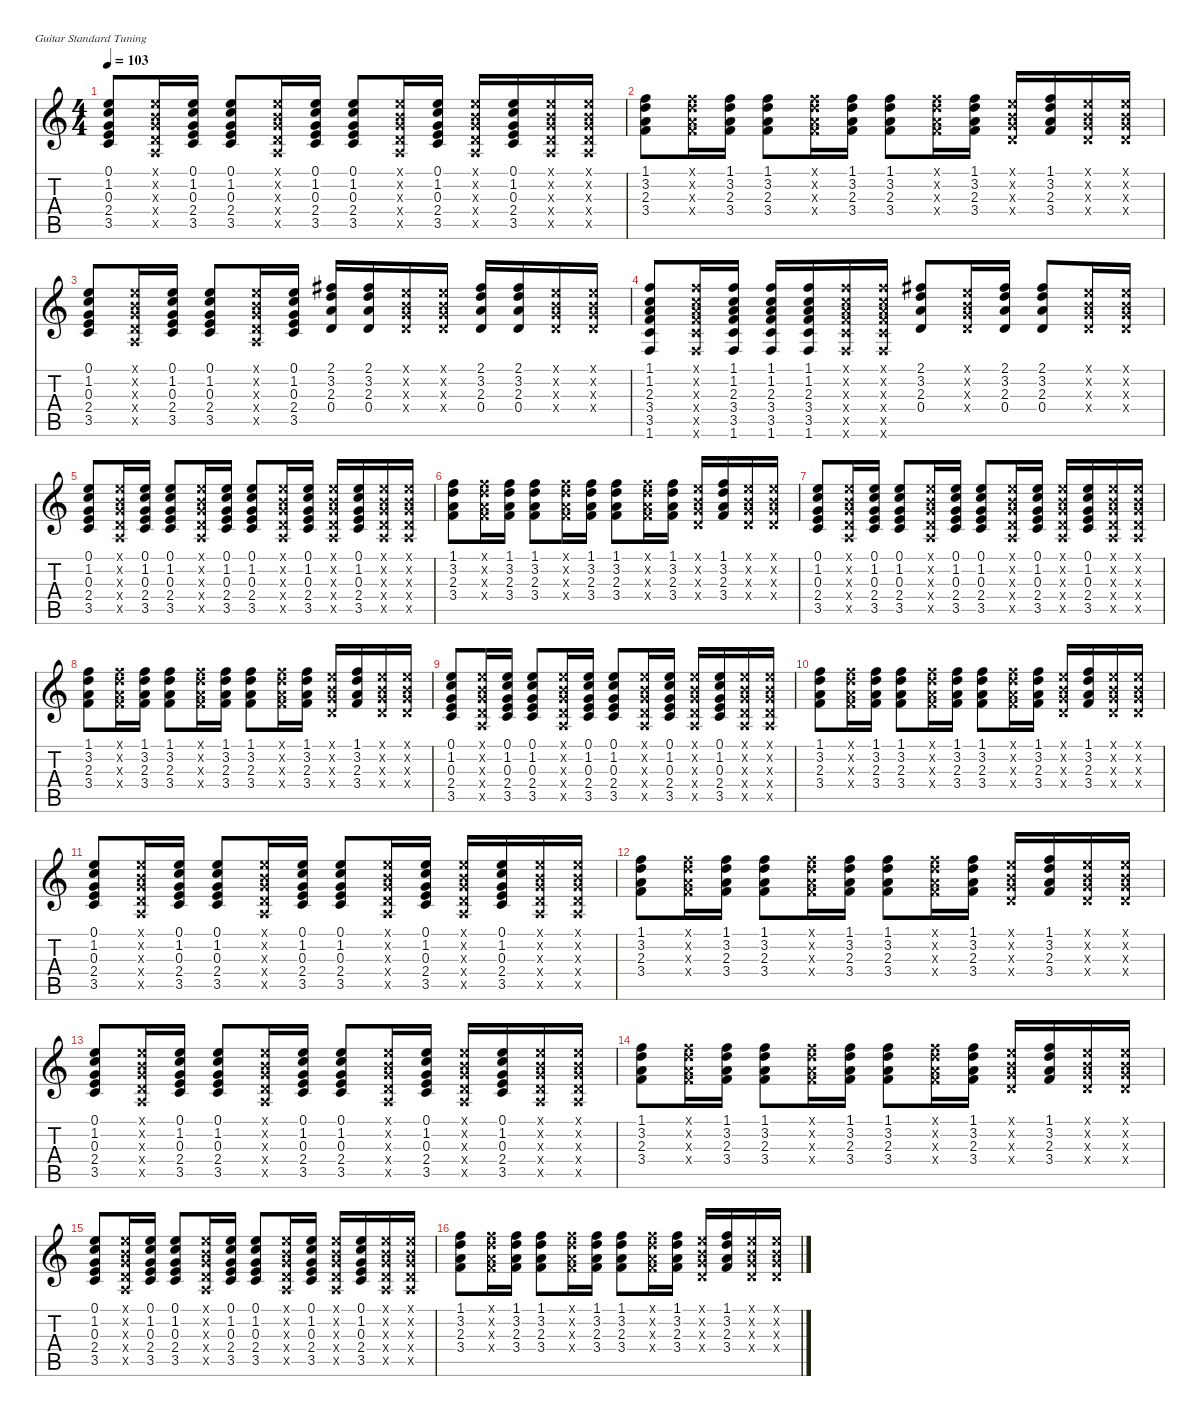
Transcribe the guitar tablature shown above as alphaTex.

\defaultSystemsLayout 4
\hideDynamics
\bracketExtendMode nobrackets
\singleTrackTrackNamePolicy hidden
\multiTrackTrackNamePolicy hidden
\otherSystemsTrackNameOrientation horizontal
\track ("Guitar 2" "s.guit.") {instrument acousticguitarsteel}
\staff {score tabs}
\tuning (E4 B3 G3 D3 A2 E2)
\ts (4 4)
\tempo 103
\clef g2
\ks c
(0.1 1.2 0.3 2.4 3.5).8{dy f beam Up} (0.1{x} 0.2{x} 0.3{x} 0.4{x} 0.5{x}).16{beam Up} (0.1 1.2 0.3 2.4 3.5).16{beam Up} (0.1 1.2 0.3 2.4 3.5).8{beam Up} (0.1{x} 0.2{x} 0.3{x} 0.4{x} 0.5{x}).16{beam Up} (0.1 1.2 0.3 2.4 3.5).16{beam Up} (0.1 1.2 0.3 2.4 3.5).8{beam Up} (0.1{x} 0.2{x} 0.3{x} 0.4{x} 0.5{x}).16{beam Up} (0.1 1.2 0.3 2.4 3.5).16{beam Up} (0.1{x} 0.2{x} 0.3{x} 0.4{x} 0.5{x}).16{beam Up} (0.1 1.2 0.3 2.4 3.5).16{beam Up} (0.1{x} 0.2{x} 0.3{x} 0.4{x} 0.5{x}).16{beam Up} (0.1{x} 0.2{x} 0.3{x} 0.4{x} 0.5{x}).16{beam Up} |
(1.1 3.2 2.3 3.4).8{beam Down} (1.1{x} 3.2{x} 2.3{x} 3.4{x}).16{beam Down} (1.1 3.2 2.3 3.4).16{beam Down} (1.1 3.2 2.3 3.4).8{beam Down} (1.1{x} 3.2{x} 2.3{x} 3.4{x}).16{beam Down} (1.1 3.2 2.3 3.4).16{beam Down} (1.1 3.2 2.3 3.4).8{beam Down} (1.1{x} 3.2{x} 2.3{x} 3.4{x}).16{beam Down} (1.1 3.2 2.3 3.4).16{beam Down} (0.1{x} 0.2{x} 0.3{x} 0.4{x}).16{beam Up} (1.1 3.2 2.3 3.4).16{beam Up} (0.1{x} 0.2{x} 0.3{x} 0.4{x}).16{beam Up} (0.1{x} 0.2{x} 0.3{x} 0.4{x}).16{beam Up} |
(0.1 1.2 0.3 2.4 3.5).8{beam Up} (0.1{x} 0.2{x} 0.3{x} 0.4{x} 0.5{x}).16{beam Up} (0.1 1.2 0.3 2.4 3.5).16{beam Up} (0.1 1.2 0.3 2.4 3.5).8{beam Up} (0.1{x} 0.2{x} 0.3{x} 0.4{x} 0.5{x}).16{beam Up} (0.1 1.2 0.3 2.4 3.5).16{beam Up} (2.1{acc #} 3.2 2.3 0.4).16{beam Up} (2.1{acc #} 3.2 2.3 0.4).16{beam Up} (0.1{x} 0.2{x} 0.3{x} 0.4{x}).16{beam Up} (0.1{x} 0.2{x} 0.3{x} 0.4{x}).16{beam Up} (2.1{acc #} 3.2 2.3 0.4).16{beam Up} (2.1{acc #} 3.2 2.3 0.4).16{beam Up} (0.1{x} 0.2{x} 0.3{x} 0.4{x}).16{beam Up} (0.1{x} 0.2{x} 0.3{x} 0.4{x}).16{beam Up} |
(1.1 1.2 2.3 3.4 3.5 1.6).8{beam Up} (1.1{x} 1.2{x} 2.3{x} 3.4{x} 3.5{x} 1.6{x}).16{beam Up} (1.1 1.2 2.3 3.4 3.5 1.6).16{beam Up} (1.1 1.2 2.3 3.4 3.5 1.6).16{beam Up} (1.1 1.2 2.3 3.4 3.5 1.6).16{beam Up} (1.1{x} 1.2{x} 2.3{x} 3.4{x} 3.5{x} 1.6{x}).16{beam Up} (1.1{x} 1.2{x} 2.3{x} 3.4{x} 3.5{x} 1.6{x}).16{beam Up} (2.1{acc #} 3.2 2.3 0.4).8{beam Up} (0.1{x} 0.2{x} 0.3{x} 0.4{x}).16{beam Up} (2.1{acc #} 3.2 2.3 0.4).16{beam Up} (2.1{acc #} 3.2 2.3 0.4).8{beam Up} (0.1{x} 0.2{x} 0.3{x} 0.4{x}).16{beam Up} (0.1{x} 0.2{x} 0.3{x} 0.4{x}).16{beam Up} |
(0.1 1.2 0.3 2.4 3.5).8{beam Up} (0.1{x} 0.2{x} 0.3{x} 0.4{x} 0.5{x}).16{beam Up} (0.1 1.2 0.3 2.4 3.5).16{beam Up} (0.1 1.2 0.3 2.4 3.5).8{beam Up} (0.1{x} 0.2{x} 0.3{x} 0.4{x} 0.5{x}).16{beam Up} (0.1 1.2 0.3 2.4 3.5).16{beam Up} (0.1 1.2 0.3 2.4 3.5).8{beam Up} (0.1{x} 0.2{x} 0.3{x} 0.4{x} 0.5{x}).16{beam Up} (0.1 1.2 0.3 2.4 3.5).16{beam Up} (0.1{x} 0.2{x} 0.3{x} 0.4{x} 0.5{x}).16{beam Up} (0.1 1.2 0.3 2.4 3.5).16{beam Up} (0.1{x} 0.2{x} 0.3{x} 0.4{x} 0.5{x}).16{beam Up} (0.1{x} 0.2{x} 0.3{x} 0.4{x} 0.5{x}).16{beam Up} |
(1.1 3.2 2.3 3.4).8{beam Down} (1.1{x} 3.2{x} 2.3{x} 3.4{x}).16{beam Down} (1.1 3.2 2.3 3.4).16{beam Down} (1.1 3.2 2.3 3.4).8{beam Down} (1.1{x} 3.2{x} 2.3{x} 3.4{x}).16{beam Down} (1.1 3.2 2.3 3.4).16{beam Down} (1.1 3.2 2.3 3.4).8{beam Down} (1.1{x} 3.2{x} 2.3{x} 3.4{x}).16{beam Down} (1.1 3.2 2.3 3.4).16{beam Down} (0.1{x} 0.2{x} 0.3{x} 0.4{x}).16{beam Up} (1.1 3.2 2.3 3.4).16{beam Up} (0.1{x} 0.2{x} 0.3{x} 0.4{x}).16{beam Up} (0.1{x} 0.2{x} 0.3{x} 0.4{x}).16{beam Up} |
(0.1 1.2 0.3 2.4 3.5).8{beam Up} (0.1{x} 0.2{x} 0.3{x} 0.4{x} 0.5{x}).16{beam Up} (0.1 1.2 0.3 2.4 3.5).16{beam Up} (0.1 1.2 0.3 2.4 3.5).8{beam Up} (0.1{x} 0.2{x} 0.3{x} 0.4{x} 0.5{x}).16{beam Up} (0.1 1.2 0.3 2.4 3.5).16{beam Up} (0.1 1.2 0.3 2.4 3.5).8{beam Up} (0.1{x} 0.2{x} 0.3{x} 0.4{x} 0.5{x}).16{beam Up} (0.1 1.2 0.3 2.4 3.5).16{beam Up} (0.1{x} 0.2{x} 0.3{x} 0.4{x} 0.5{x}).16{beam Up} (0.1 1.2 0.3 2.4 3.5).16{beam Up} (0.1{x} 0.2{x} 0.3{x} 0.4{x} 0.5{x}).16{beam Up} (0.1{x} 0.2{x} 0.3{x} 0.4{x} 0.5{x}).16{beam Up} |
(1.1 3.2 2.3 3.4).8{beam Down} (1.1{x} 3.2{x} 2.3{x} 3.4{x}).16{beam Down} (1.1 3.2 2.3 3.4).16{beam Down} (1.1 3.2 2.3 3.4).8{beam Down} (1.1{x} 3.2{x} 2.3{x} 3.4{x}).16{beam Down} (1.1 3.2 2.3 3.4).16{beam Down} (1.1 3.2 2.3 3.4).8{beam Down} (1.1{x} 3.2{x} 2.3{x} 3.4{x}).16{beam Down} (1.1 3.2 2.3 3.4).16{beam Down} (0.1{x} 0.2{x} 0.3{x} 0.4{x}).16{beam Up} (1.1 3.2 2.3 3.4).16{beam Up} (0.1{x} 0.2{x} 0.3{x} 0.4{x}).16{beam Up} (0.1{x} 0.2{x} 0.3{x} 0.4{x}).16{beam Up} |
(0.1 1.2 0.3 2.4 3.5).8{beam Up} (0.1{x} 0.2{x} 0.3{x} 0.4{x} 0.5{x}).16{beam Up} (0.1 1.2 0.3 2.4 3.5).16{beam Up} (0.1 1.2 0.3 2.4 3.5).8{beam Up} (0.1{x} 0.2{x} 0.3{x} 0.4{x} 0.5{x}).16{beam Up} (0.1 1.2 0.3 2.4 3.5).16{beam Up} (0.1 1.2 0.3 2.4 3.5).8{beam Up} (0.1{x} 0.2{x} 0.3{x} 0.4{x} 0.5{x}).16{beam Up} (0.1 1.2 0.3 2.4 3.5).16{beam Up} (0.1{x} 0.2{x} 0.3{x} 0.4{x} 0.5{x}).16{beam Up} (0.1 1.2 0.3 2.4 3.5).16{beam Up} (0.1{x} 0.2{x} 0.3{x} 0.4{x} 0.5{x}).16{beam Up} (0.1{x} 0.2{x} 0.3{x} 0.4{x} 0.5{x}).16{beam Up} |
(1.1 3.2 2.3 3.4).8{beam Down} (1.1{x} 3.2{x} 2.3{x} 3.4{x}).16{beam Down} (1.1 3.2 2.3 3.4).16{beam Down} (1.1 3.2 2.3 3.4).8{beam Down} (1.1{x} 3.2{x} 2.3{x} 3.4{x}).16{beam Down} (1.1 3.2 2.3 3.4).16{beam Down} (1.1 3.2 2.3 3.4).8{beam Down} (1.1{x} 3.2{x} 2.3{x} 3.4{x}).16{beam Down} (1.1 3.2 2.3 3.4).16{beam Down} (0.1{x} 0.2{x} 0.3{x} 0.4{x}).16{beam Up} (1.1 3.2 2.3 3.4).16{beam Up} (0.1{x} 0.2{x} 0.3{x} 0.4{x}).16{beam Up} (0.1{x} 0.2{x} 0.3{x} 0.4{x}).16{beam Up} |
(0.1 1.2 0.3 2.4 3.5).8{beam Up} (0.1{x} 0.2{x} 0.3{x} 0.4{x} 0.5{x}).16{beam Up} (0.1 1.2 0.3 2.4 3.5).16{beam Up} (0.1 1.2 0.3 2.4 3.5).8{beam Up} (0.1{x} 0.2{x} 0.3{x} 0.4{x} 0.5{x}).16{beam Up} (0.1 1.2 0.3 2.4 3.5).16{beam Up} (0.1 1.2 0.3 2.4 3.5).8{beam Up} (0.1{x} 0.2{x} 0.3{x} 0.4{x} 0.5{x}).16{beam Up} (0.1 1.2 0.3 2.4 3.5).16{beam Up} (0.1{x} 0.2{x} 0.3{x} 0.4{x} 0.5{x}).16{beam Up} (0.1 1.2 0.3 2.4 3.5).16{beam Up} (0.1{x} 0.2{x} 0.3{x} 0.4{x} 0.5{x}).16{beam Up} (0.1{x} 0.2{x} 0.3{x} 0.4{x} 0.5{x}).16{beam Up} |
(1.1 3.2 2.3 3.4).8{beam Down} (1.1{x} 3.2{x} 2.3{x} 3.4{x}).16{beam Down} (1.1 3.2 2.3 3.4).16{beam Down} (1.1 3.2 2.3 3.4).8{beam Down} (1.1{x} 3.2{x} 2.3{x} 3.4{x}).16{beam Down} (1.1 3.2 2.3 3.4).16{beam Down} (1.1 3.2 2.3 3.4).8{beam Down} (1.1{x} 3.2{x} 2.3{x} 3.4{x}).16{beam Down} (1.1 3.2 2.3 3.4).16{beam Down} (0.1{x} 0.2{x} 0.3{x} 0.4{x}).16{beam Up} (1.1 3.2 2.3 3.4).16{beam Up} (0.1{x} 0.2{x} 0.3{x} 0.4{x}).16{beam Up} (0.1{x} 0.2{x} 0.3{x} 0.4{x}).16{beam Up} |
(0.1 1.2 0.3 2.4 3.5).8{beam Up} (0.1{x} 0.2{x} 0.3{x} 0.4{x} 0.5{x}).16{beam Up} (0.1 1.2 0.3 2.4 3.5).16{beam Up} (0.1 1.2 0.3 2.4 3.5).8{beam Up} (0.1{x} 0.2{x} 0.3{x} 0.4{x} 0.5{x}).16{beam Up} (0.1 1.2 0.3 2.4 3.5).16{beam Up} (0.1 1.2 0.3 2.4 3.5).8{beam Up} (0.1{x} 0.2{x} 0.3{x} 0.4{x} 0.5{x}).16{beam Up} (0.1 1.2 0.3 2.4 3.5).16{beam Up} (0.1{x} 0.2{x} 0.3{x} 0.4{x} 0.5{x}).16{beam Up} (0.1 1.2 0.3 2.4 3.5).16{beam Up} (0.1{x} 0.2{x} 0.3{x} 0.4{x} 0.5{x}).16{beam Up} (0.1{x} 0.2{x} 0.3{x} 0.4{x} 0.5{x}).16{beam Up} |
(1.1 3.2 2.3 3.4).8{beam Down} (1.1{x} 3.2{x} 2.3{x} 3.4{x}).16{beam Down} (1.1 3.2 2.3 3.4).16{beam Down} (1.1 3.2 2.3 3.4).8{beam Down} (1.1{x} 3.2{x} 2.3{x} 3.4{x}).16{beam Down} (1.1 3.2 2.3 3.4).16{beam Down} (1.1 3.2 2.3 3.4).8{beam Down} (1.1{x} 3.2{x} 2.3{x} 3.4{x}).16{beam Down} (1.1 3.2 2.3 3.4).16{beam Down} (0.1{x} 0.2{x} 0.3{x} 0.4{x}).16{beam Up} (1.1 3.2 2.3 3.4).16{beam Up} (0.1{x} 0.2{x} 0.3{x} 0.4{x}).16{beam Up} (0.1{x} 0.2{x} 0.3{x} 0.4{x}).16{beam Up} |
(0.1 1.2 0.3 2.4 3.5).8{beam Up} (0.1{x} 0.2{x} 0.3{x} 0.4{x} 0.5{x}).16{beam Up} (0.1 1.2 0.3 2.4 3.5).16{beam Up} (0.1 1.2 0.3 2.4 3.5).8{beam Up} (0.1{x} 0.2{x} 0.3{x} 0.4{x} 0.5{x}).16{beam Up} (0.1 1.2 0.3 2.4 3.5).16{beam Up} (0.1 1.2 0.3 2.4 3.5).8{beam Up} (0.1{x} 0.2{x} 0.3{x} 0.4{x} 0.5{x}).16{beam Up} (0.1 1.2 0.3 2.4 3.5).16{beam Up} (0.1{x} 0.2{x} 0.3{x} 0.4{x} 0.5{x}).16{beam Up} (0.1 1.2 0.3 2.4 3.5).16{beam Up} (0.1{x} 0.2{x} 0.3{x} 0.4{x} 0.5{x}).16{beam Up} (0.1{x} 0.2{x} 0.3{x} 0.4{x} 0.5{x}).16{beam Up} |
(1.1 3.2 2.3 3.4).8{beam Down} (1.1{x} 3.2{x} 2.3{x} 3.4{x}).16{beam Down} (1.1 3.2 2.3 3.4).16{beam Down} (1.1 3.2 2.3 3.4).8{beam Down} (1.1{x} 3.2{x} 2.3{x} 3.4{x}).16{beam Down} (1.1 3.2 2.3 3.4).16{beam Down} (1.1 3.2 2.3 3.4).8{beam Down} (1.1{x} 3.2{x} 2.3{x} 3.4{x}).16{beam Down} (1.1 3.2 2.3 3.4).16{beam Down} (0.1{x} 0.2{x} 0.3{x} 0.4{x}).16{beam Up} (1.1 3.2 2.3 3.4).16{beam Up} (0.1{x} 0.2{x} 0.3{x} 0.4{x}).16{beam Up} (0.1{x} 0.2{x} 0.3{x} 0.4{x}).16{beam Up}
